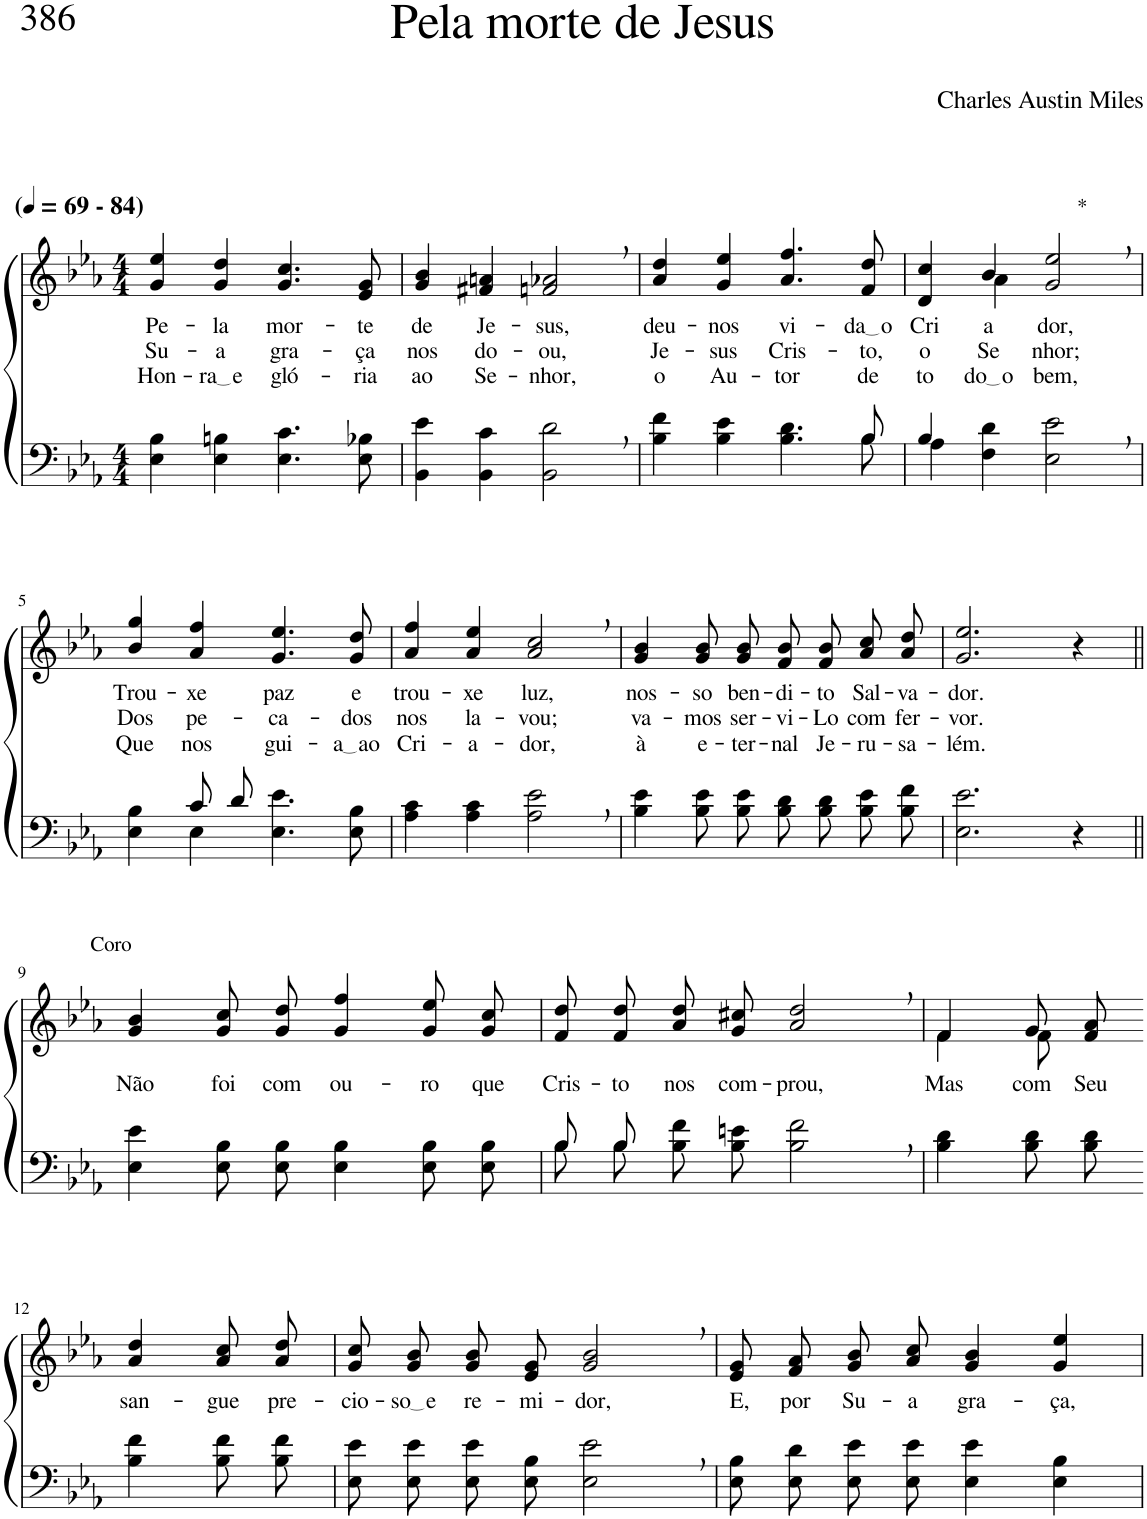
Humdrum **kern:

**kern	**kern	**text	**text	**text
*part2	*part1	*part1	*part1	*part1
*staff2	*staff1	*staff1	*staff1	*staff1
*I"Parte III e IV	*I"Parte I e II	*	*	*
*clefF4	*clefG2	*	*	*
*Trd2c3	*Trd2c3	*	*	*
*k[b-e-a-]	*k[b-e-a-]	*	*	*
*M4/4	*M4/4	*	*	*
*MM69	*MM69	*	*	*
=1	=1	=1	=1	=1
!	!LO:TX:a:B:t=(	!	!	!
!	!LO:TX:a:B:t=- 84)	!	!	!
!	!	!LO:LY:b	!LO:LY:b	!LO:LY:b
4E-\ 4B-\	4g/ 4ee-/	Pe-	Su-	Hon-
!	!	!LO:LY:b	!LO:LY:b	!LO:LY:b
4E-\ 4Bn\	4g/ 4dd/	-la	-a	ra e
!	!	!LO:LY:b	!LO:LY:b	!LO:LY:b
4.E-\ 4.c\	4.g/ 4.cc/	mor-	gra-	gló-
!	!	!LO:LY:b	!LO:LY:b	!LO:LY:b
8E-\ 8B-X\	8e-/ 8g/	-te	-ça	-ria
=2	=2	=2	=2	=2
!	!	!LO:LY:b	!LO:LY:b	!LO:LY:b
4BB-\ 4e-\	4g/ 4b-/	de	nos	ao
!	!	!LO:LY:b	!LO:LY:b	!LO:LY:b
4BB-\ 4c\	4f#X/ 4an/	Je-	do-	Se-
!	!	!LO:LY:b	!LO:LY:b	!LO:LY:b
2BB-\, 2d\,	2fn/, 2a-X/,	-sus,	-ou,	-nhor,
=3	=3	=3	=3	=3
*^	*	*	*	*
!	!	!	!LO:LY:b	!LO:LY:b	!LO:LY:b
4B-\ 4f\	2..ryy	4a-/ 4dd/	deu-	Je-	o
!	!	!	!LO:LY:b	!LO:LY:b	!LO:LY:b
4B-\ 4e-\	.	4g/ 4ee-/	-nos	-sus	Au-
!	!	!	!LO:LY:b	!LO:LY:b	!LO:LY:b
4.B-\ 4.d\	.	4.a-/ 4.ff/	vi-	Cris-	-tor
!	!	!	!LO:LY:b	!LO:LY:b	!LO:LY:b
8B-\	8B-/	8f/ 8dd/	da o	-to,	de
=4	=4	=4	=4	=4	=4
!	!	!	!LO:LY:b	!LO:LY:b	!LO:LY:b
*	*	*^	*	*	*
4B-/	4A-\	4d/ 4cc/	4ryy	Cri-	o	to-
!	!	!	!	!LO:LY:b	!LO:LY:b	!LO:LY:b
2.ryy	4F\ 4d\	4b-/	4a-\	-a-	Se-	do o
!	!	!LO:TX:a:t=*	!	!	!	!
!	!	!	!	!LO:LY:b	!LO:LY:b	!LO:LY:b
.	2E-\ 2e-\	2g/, 2ee-/,	2ryy	-dor,	-nhor;	bem,
!!LO:LB:g=z
=5	=5	=5	=5	=5	=5	=5
!	!	!	!	!LO:LY:b	!LO:LY:b	!LO:LY:b
*	*	*v	*v	*	*	*
4ryy	4E-\ 4B-\	4b-/ 4gg/	Trou-	Dos	Que
!	!	!	!LO:LY:b	!LO:LY:b	!LO:LY:b
8c/L	4E-\	4a-/ 4ff/	-xe	pe-	nos
8d/J	.	.	.	.	.
!	!	!	!LO:LY:b	!LO:LY:b	!LO:LY:b
2ryy	4.E-\ 4.e-\	4.g/ 4.ee-/	paz	-ca-	gui-
!	!	!	!LO:LY:b	!LO:LY:b	!LO:LY:b
.	8E-\ 8B-\	8g/ 8dd/	e	-dos	a ao
=6	=6	=6	=6	=6	=6
!	!	!	!LO:LY:b	!LO:LY:b	!LO:LY:b
*v	*v	*	*	*	*
4A-\ 4c\	4a-/ 4ff/	trou-	nos	Cri-
!	!	!LO:LY:b	!LO:LY:b	!LO:LY:b
4A-\ 4c\	4a-/ 4ee-/	-xe	la-	-a-
!	!	!LO:LY:b	!LO:LY:b	!LO:LY:b
2A-\, 2e-\,	2a-/, 2cc/,	luz,	-vou;	-dor,
=7	=7	=7	=7	=7
!	!	!LO:LY:b	!LO:LY:b	!LO:LY:b
4B-\ 4e-\	4g/ 4b-/	nos-	va-	à
!	!	!LO:LY:b	!LO:LY:b	!LO:LY:b
8B-\ 8e-\L	8g/ 8b-/L	-so	-mos	e-
!	!	!LO:LY:b	!LO:LY:b	!LO:LY:b
8B-\ 8e-\J	8g/ 8b-/J	ben-	ser-	-ter-
!	!	!LO:LY:b	!LO:LY:b	!LO:LY:b
8B-\ 8d\L	8f/ 8b-/L	-di-	-vi-	-nal
!	!	!LO:LY:b	!LO:LY:b	!LO:LY:b
8B-\ 8d\J	8f/ 8b-/J	-to	-Lo	Je-
!	!	!LO:LY:b	!LO:LY:b	!LO:LY:b
8B-\ 8e-\L	8a-\ 8cc\L	Sal-	com	-ru-
!	!	!LO:LY:b	!LO:LY:b	!LO:LY:b
8B-\ 8f\J	8a-\ 8dd\J	-va-	fer-	-sa-
=8	=8	=8	=8	=8
!	!	!LO:LY:b	!LO:LY:b	!LO:LY:b
2.E-\ 2.e-\	2.g/ 2.ee-/	-dor.	-vor.	-lém.
4r	4r	.	.	.
!!LO:LB:g=z
=9||	=9||	=9||	=9||	=9||
!	!LO:TX:a:t=Coro	!	!	!
!	!	!LO:LY:b	!	!
4E-\ 4e-\	4g/ 4b-/	Não	.	.
!	!	!LO:LY:b	!	!
8E-\ 8B-\L	8g\ 8cc\L	foi	.	.
!	!	!LO:LY:b	!	!
8E-\ 8B-\J	8g\ 8dd\J	com	.	.
!	!	!LO:LY:b	!	!
4E-\ 4B-\	4g/ 4ff/	ou-	.	.
!	!	!LO:LY:b	!	!
8E-\ 8B-\L	8g/ 8ee-/L	-ro	.	.
!	!	!LO:LY:b	!	!
8E-\ 8B-\J	8g/ 8cc/J	que	.	.
=10	=10	=10	=10	=10
*^	*	*	*	*
!	!	!	!LO:LY:b	!	!
8B-\L	8B-/L	8f/ 8dd/L	Cris-	.	.
!	!	!	!LO:LY:b	!	!
8B-\J	8B-/J	8f/ 8dd/J	-to	.	.
!	!	!	!LO:LY:b	!	!
8B-\ 8f\L	2.ryy	8a-\ 8dd\L	nos	.	.
!	!	!	!LO:LY:b	!	!
8B-\ 8en\J	.	8g\ 8cc#X\J	com-	.	.
!	!	!	!LO:LY:b	!	!
2B-\, 2f\,	.	2a-/, 2dd/,	-prou,	.	.
*v	*v	*	*	*	*
=11	=11	=11	=11	=11
*	*^	*	*	*
!	!	!	!LO:LY:b	!	!
4B-\ 4d\	4f/	4f\	Mas	.	.
!	!	!	!LO:LY:b	!	!
8B-\ 8d\L	8g/L	8f\	com	.	.
!	!	!	!LO:LY:b	!	!
8B-\ 8d\J	8f/ 8a-/J	8ryy	Seu	.	.
!!LO:LB:g=z
=12-	=12-	=12-	=12-	=12-	=12-
!	!	!	!LO:LY:b	!	!
*	*v	*v	*	*	*
4B-\ 4f\	4a-/ 4dd/	san-	.	.
!	!	!LO:LY:b	!	!
8B-\ 8f\L	8a-\ 8cc\L	-gue	.	.
!	!	!LO:LY:b	!	!
8B-\ 8f\J	8a-\ 8dd\J	pre-	.	.
=13	=13	=13	=13	=13
!	!	!LO:LY:b	!	!
8E-\ 8e-\L	8g/ 8cc/L	-cio-	.	.
!	!	!LO:LY:b	!	!
8E-\ 8e-\J	8g/ 8b-/J	so e	.	.
!	!	!LO:LY:b	!	!
8E-\ 8e-\L	8g/ 8b-/L	re-	.	.
!	!	!LO:LY:b	!	!
8E-\ 8B-\J	8e-/ 8g/J	-mi-	.	.
!	!	!LO:LY:b	!	!
2E-\, 2e-\,	2g/, 2b-/,	-dor,	.	.
=14	=14	=14	=14	=14
!	!	!LO:LY:b	!	!
8E-\ 8B-\L	8e-/ 8g/L	E,	.	.
!	!	!LO:LY:b	!	!
8E-\ 8d\J	8f/ 8a-/J	por	.	.
!	!	!LO:LY:b	!	!
8E-\ 8e-\L	8g/ 8b-/L	Su-	.	.
!	!	!LO:LY:b	!	!
8E-\ 8e-\J	8a-/ 8cc/J	-a	.	.
!	!	!LO:LY:b	!	!
4E-\ 4e-\	4g/ 4b-/	gra-	.	.
!	!	!LO:LY:b	!	!
4E-\ 4B-\	4g/ 4ee-/	-ça,	.	.
=	=	=	=	=
*-	*-	*-	*-	*-
